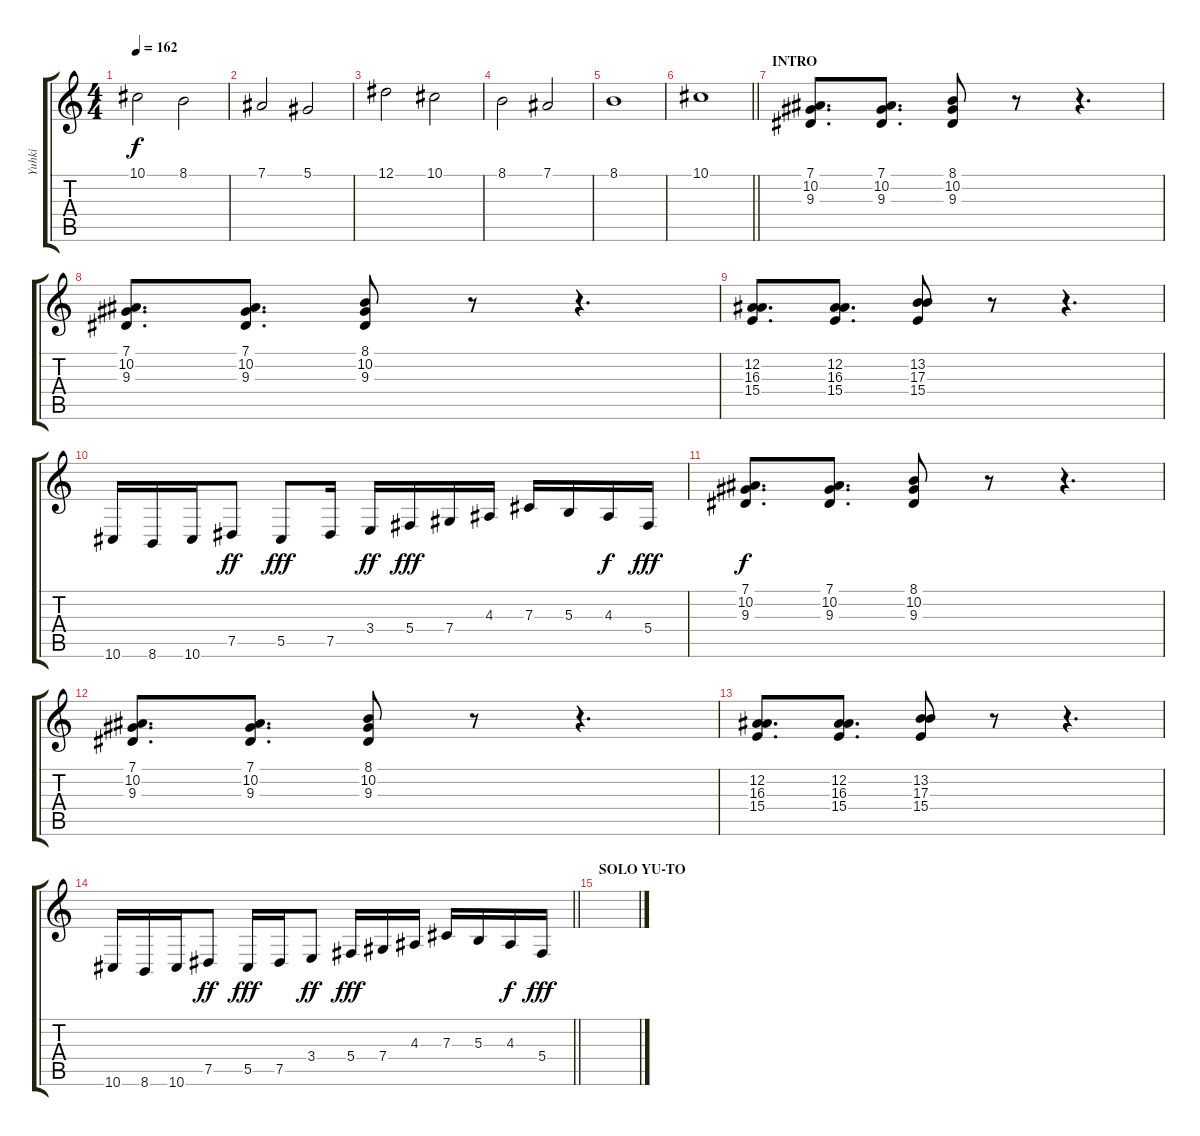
\track ("Yuhki" "Yuhki") {instrument stringensemble1}
\staff {score tabs}
\tuning (Eb4 Bb3 Gb3 Db3 Ab2 Eb2) {hide}
\ts (4 4)
\tempo 162
\clef g2
\ks c
10.1.2{dy f} 8.1.2 |
7.1.2 5.1.2 |
12.1.2 10.1.2 |
8.1.2 7.1.2 |
8.1.1 |
\barLineRight lightlight
10.1.1 |
\section ("" "INTRO")
(7.1 10.2 9.3).8{d} (7.1 10.2 9.3).8{d} (8.1 10.2 9.3).8 r.8 r.4{d} |
(7.1 10.2 9.3).8{d} (7.1 10.2 9.3).8{d} (8.1 10.2 9.3).8 r.8 r.4{d} |
(12.2 16.3 15.4).8{d} (12.2 16.3 15.4).8{d} (13.2 17.3 15.4).8 r.8 r.4{d} |
10.6.16 8.6.16 10.6.16 7.5.8{dy ff} 5.5.8{dy fff} 7.5.16 3.4.16{dy ff} 5.4.16{dy fff} 7.4.16 4.3.16 7.3.16 5.3.16 4.3.16{dy f} 5.4.16{dy fff} |
(7.1 10.2 9.3).8{d dy f} (7.1 10.2 9.3).8{d} (8.1 10.2 9.3).8 r.8 r.4{d} |
(7.1 10.2 9.3).8{d} (7.1 10.2 9.3).8{d} (8.1 10.2 9.3).8 r.8 r.4{d} |
(12.2 16.3 15.4).8{d} (12.2 16.3 15.4).8{d} (13.2 17.3 15.4).8 r.8 r.4{d} |
\barLineRight lightlight
10.6.16 8.6.16 10.6.16 7.5.8{dy ff} 5.5.16{dy fff} 7.5.16 3.4.8{dy ff} 5.4.16{dy fff} 7.4.16 4.3.16 7.3.16 5.3.16 4.3.16{dy f} 5.4.16{dy fff} |
\section ("" "SOLO YU-TO")
